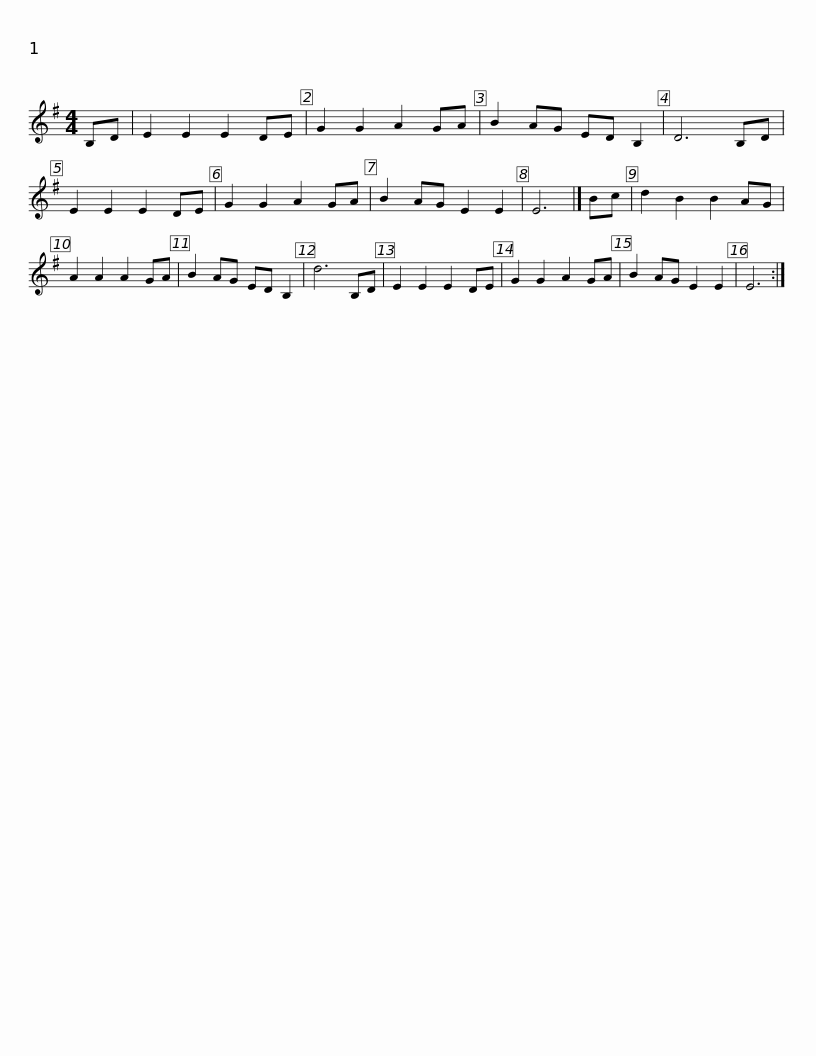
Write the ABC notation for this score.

X:1
L:1/8
M:4/4
I:linebreak $
K:Emin
V:1 treble
V:1
 B,D | E2 E2 E2 DE | G2 G2 A2 GA | B2 AG ED B,2 | D6 B,D | %5
 E2 E2 E2 DE | G2 G2 A2 GA | B2 AG E2 E2 | E6 |] Bc |$ %10
 d2 B2 B2 AG | A2 A2 A2 GA | B2 AG ED B,2 | d6 B,D | E2 E2 E2 DE | %15
 G2 G2 A2 GA | B2 AG E2 E2 | E6 :| %18
